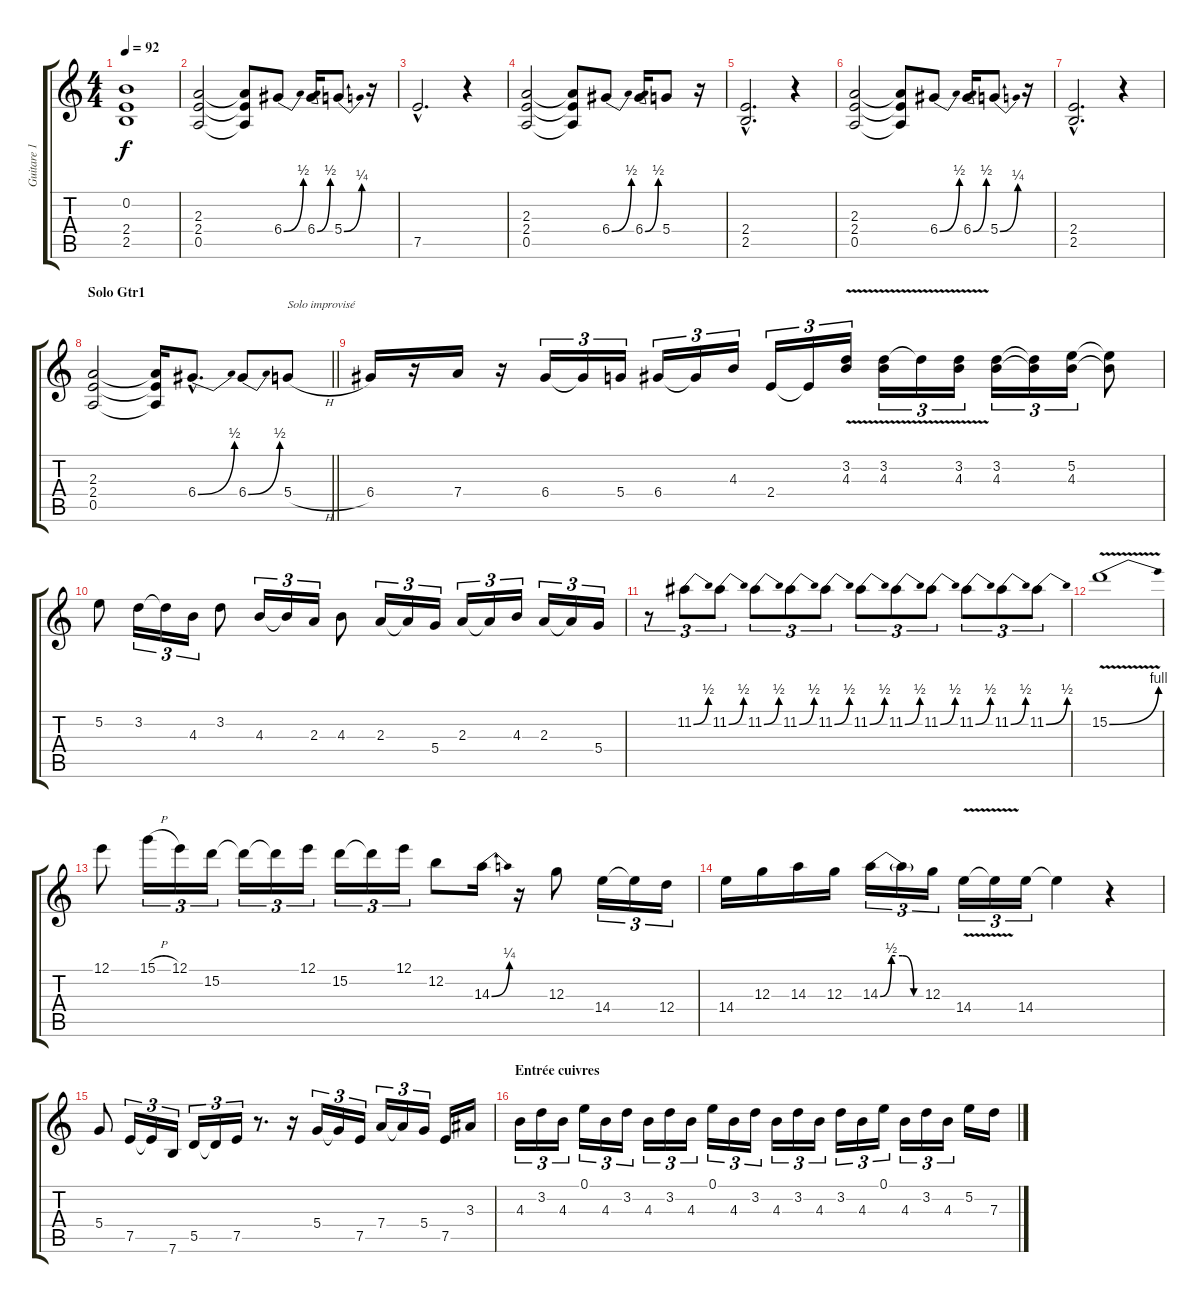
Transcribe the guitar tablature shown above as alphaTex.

\track ("Guitare 1" "Guitare 1") {instrument distortionguitar}
\staff {score tabs}
\tuning (E4 B3 G3 D3 A2 E2) {hide}
\ts (4 4)
\tempo 92
\clef g2
\ks c
(0.2 2.4 2.5).1{dy f} |
(2.3 2.4 0.5).2 (2.3{t} 2.4{t} 0.5{t}).8 6.4{be (bend 0 0 60 2)}.8 6.4{be (bend 0 0 60 2)}.16 5.4{be (bend 0 0 60 1)}.8 r.16 |
7.5{hac}.2{d} r.4 |
(2.3 2.4 0.5).2 (2.3{t} 2.4{t} 0.5{t}).8 6.4{be (bend 0 0 60 2)}.8 6.4{be (bend 0 0 60 2)}.16 5.4.8 r.16 |
(2.4{hac} 2.5{hac}).2{d} r.4 |
(2.3 2.4 0.5).2 (2.3{t} 2.4{t} 0.5{t}).8 6.4{be (bend 0 0 60 2)}.8 6.4{be (bend 0 0 60 2)}.16 5.4{be (bend 0 0 60 1)}.8 r.16 |
(2.4{hac} 2.5{hac}).2{d} r.4 |
\section ("" "Solo Gtr1")
\barLineRight lightlight
(2.3 2.4 0.5).2 (2.3{t} 2.4{t} 0.5{t}).16 6.4{be (bend 0 0 60 2) hac}.8{d} 6.4{be (bend 0 0 60 2)}.8 5.4{h}.8{txt "Solo improvisé"} |
6.4.16 r.16 7.4.16 r.16 6.4.16{tu (3 2)} 6.4{t}.16{tu (3 2)} 5.4.16{tu (3 2)} 6.4.16{tu (3 2)} 6.4{t}.16{tu (3 2)} 4.3.16{tu (3 2)} 2.4.16{tu (3 2)} 2.4{t}.16{tu (3 2)} (3.2{v} 4.3).16{tu (3 2)} (3.2{v} 4.3).16{tu (3 2)} 3.2{t}.16{tu (3 2)} (3.2{v} 4.3).16{tu (3 2)} (3.2 4.3).16{tu (3 2)} (3.2{t} 4.3{t}).16{tu (3 2)} (5.2 4.3).16{tu (3 2)} (5.2{t} 4.3{t}).8 |
5.2.8 3.2.16{tu (3 2)} 3.2{t}.16{tu (3 2)} 4.3.16{tu (3 2)} 3.2.8 4.3.16{tu (3 2)} 4.3{t}.16{tu (3 2)} 2.3.16{tu (3 2)} 4.3.8 2.3.16{tu (3 2)} 2.3{t}.16{tu (3 2)} 5.4.16{tu (3 2)} 2.3.16{tu (3 2)} 2.3{t}.16{tu (3 2)} 4.3.16{tu (3 2)} 2.3.16{tu (3 2)} 2.3{t}.16{tu (3 2)} 5.4.16{tu (3 2)} |
r.8{tu (3 2)} 11.2{be (bend 0 0 60 2)}.8{tu (3 2)} 11.2{be (bend 0 0 60 2)}.8{tu (3 2)} 11.2{be (bend 0 0 60 2)}.8{tu (3 2)} 11.2{be (bend 0 0 60 2)}.8{tu (3 2)} 11.2{be (bend 0 0 60 2)}.8{tu (3 2)} 11.2{be (bend 0 0 60 2)}.8{tu (3 2)} 11.2{be (bend 0 0 60 2)}.8{tu (3 2)} 11.2{be (bend 0 0 60 2)}.8{tu (3 2)} 11.2{be (bend 0 0 60 2)}.8{tu (3 2)} 11.2{be (bend 0 0 60 2)}.8{tu (3 2)} 11.2{be (bend 0 0 60 2)}.8{tu (3 2)} |
15.2{be (bend 0 0 60 4) v}.1 |
12.1.8 15.1{h}.16{tu (3 2)} 12.1.16{tu (3 2)} 15.2.16{tu (3 2)} 15.2{t}.16{tu (3 2)} 15.2{t}.16{tu (3 2)} 12.1.16{tu (3 2)} 15.2.16{tu (3 2)} 15.2{t}.16{tu (3 2)} 12.1.16{tu (3 2)} 12.2.8 14.3{be (bend 0 0 60 1)}.16 r.16 12.3.8 14.4.16{tu (3 2)} 14.4{t}.16{tu (3 2)} 12.4.16{tu (3 2)} |
14.4.16 12.3.16 14.3.16 12.3.16 14.3{be (custom 0 0 15 2 30 2 45 0 60 0)}.16{tu (3 2)} 14.3{t}.16{tu (3 2)} 12.3.16{tu (3 2)} 14.4{v}.16{tu (3 2)} 14.4{t}.16{tu (3 2)} 14.4.16{tu (3 2)} 14.4{t}.4 r.4 |
5.4.8 7.5.16{tu (3 2)} 7.5{t}.16{tu (3 2)} 7.6.16{tu (3 2)} 5.5.16{tu (3 2)} 5.5{t}.16{tu (3 2)} 7.5.16{tu (3 2)} r.8{d} r.16 5.4.16{tu (3 2)} 5.4{t}.16{tu (3 2)} 7.5.16{tu (3 2)} 7.4.16{tu (3 2)} 7.4{t}.16{tu (3 2)} 5.4.16{tu (3 2)} 7.5.16 3.3.16 |
\section ("" "Entrée cuivres")
4.3.16{tu (3 2)} 3.2.16{tu (3 2)} 4.3.16{tu (3 2)} 0.1.16{tu (3 2)} 4.3.16{tu (3 2)} 3.2.16{tu (3 2)} 4.3.16{tu (3 2)} 3.2.16{tu (3 2)} 4.3.16{tu (3 2)} 0.1.16{tu (3 2)} 4.3.16{tu (3 2)} 3.2.16{tu (3 2)} 4.3.16{tu (3 2)} 3.2.16{tu (3 2)} 4.3.16{tu (3 2)} 3.2.16{tu (3 2)} 4.3.16{tu (3 2)} 0.1.16{tu (3 2)} 4.3.16{tu (3 2)} 3.2.16{tu (3 2)} 4.3.16{tu (3 2)} 5.2.16 7.3.16
